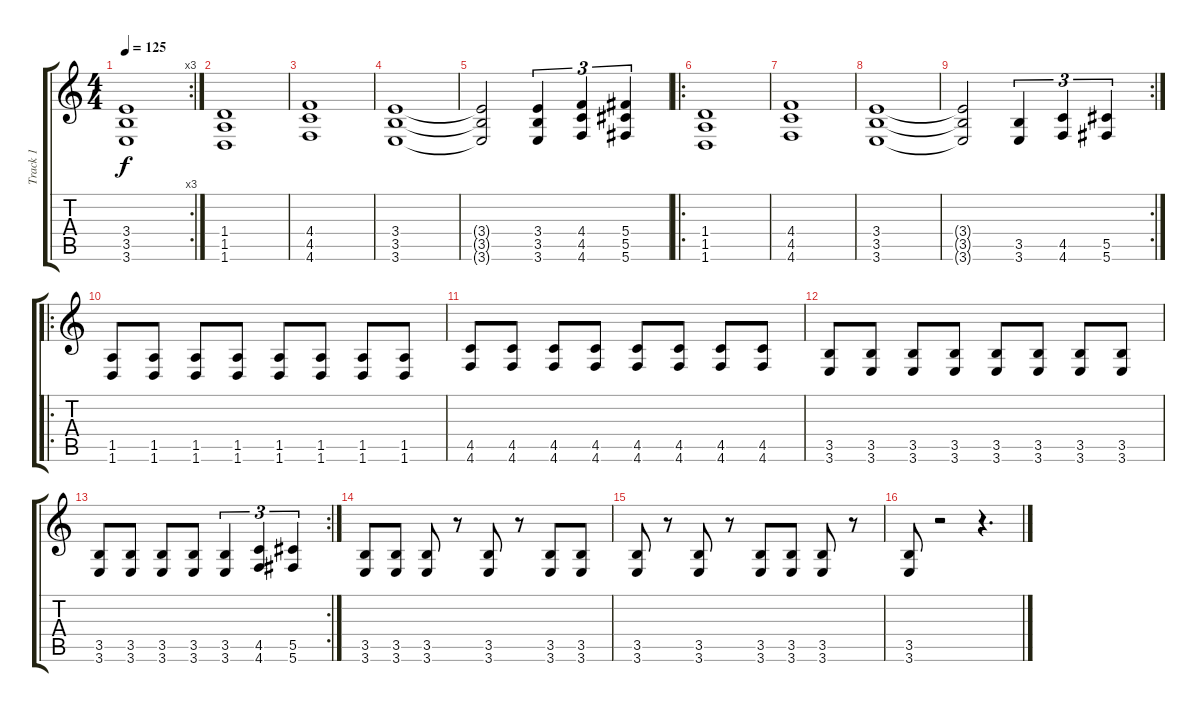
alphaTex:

\track ("Track 1" "Track 1") {instrument distortionguitar}
\staff {score tabs}
\tuning (Eb4 Bb3 Gb3 Db3 Ab2 Db2) {hide}
\rc 3
\ts (4 4)
\tempo 125
\clef g2
\ks c
(3.4{t} 3.5{t} 3.6{t}).1{dy f} |
(1.4 1.5 1.6).1 |
(4.4 4.5 4.6).1 |
(3.4 3.5 3.6).1 |
(3.4{t} 3.5{t} 3.6{t}).2 (3.4 3.5 3.6).4{tu (3 2)} (4.4 4.5 4.6).4{tu (3 2)} (5.4 5.5 5.6).4{tu (3 2)} |
\ro
(1.4 1.5 1.6).1 |
(4.4 4.5 4.6).1 |
(3.4 3.5 3.6).1 |
\rc 2
(3.4{t} 3.5{t} 3.6{t}).2 (3.5 3.6).4{tu (3 2)} (4.5 4.6).4{tu (3 2)} (5.5 5.6).4{tu (3 2)} |
\ro
(1.5 1.6).8 (1.5 1.6).8 (1.5 1.6).8 (1.5 1.6).8 (1.5 1.6).8 (1.5 1.6).8 (1.5 1.6).8 (1.5 1.6).8 |
(4.5 4.6).8 (4.5 4.6).8 (4.5 4.6).8 (4.5 4.6).8 (4.5 4.6).8 (4.5 4.6).8 (4.5 4.6).8 (4.5 4.6).8 |
(3.5 3.6).8 (3.5 3.6).8 (3.5 3.6).8 (3.5 3.6).8 (3.5 3.6).8 (3.5 3.6).8 (3.5 3.6).8 (3.5 3.6).8 |
\rc 2
(3.5 3.6).8 (3.5 3.6).8 (3.5 3.6).8 (3.5 3.6).8 (3.5 3.6).4{tu (3 2)} (4.5 4.6).4{tu (3 2)} (5.5 5.6).4{tu (3 2)} |
(3.5 3.6).8 (3.5 3.6).8 (3.5 3.6).8 r.8 (3.5 3.6).8 r.8 (3.5 3.6).8 (3.5 3.6).8 |
(3.5 3.6).8 r.8 (3.5 3.6).8 r.8 (3.5 3.6).8 (3.5 3.6).8 (3.5 3.6).8 r.8 |
(3.5 3.6).8 r.2 r.4{d}
